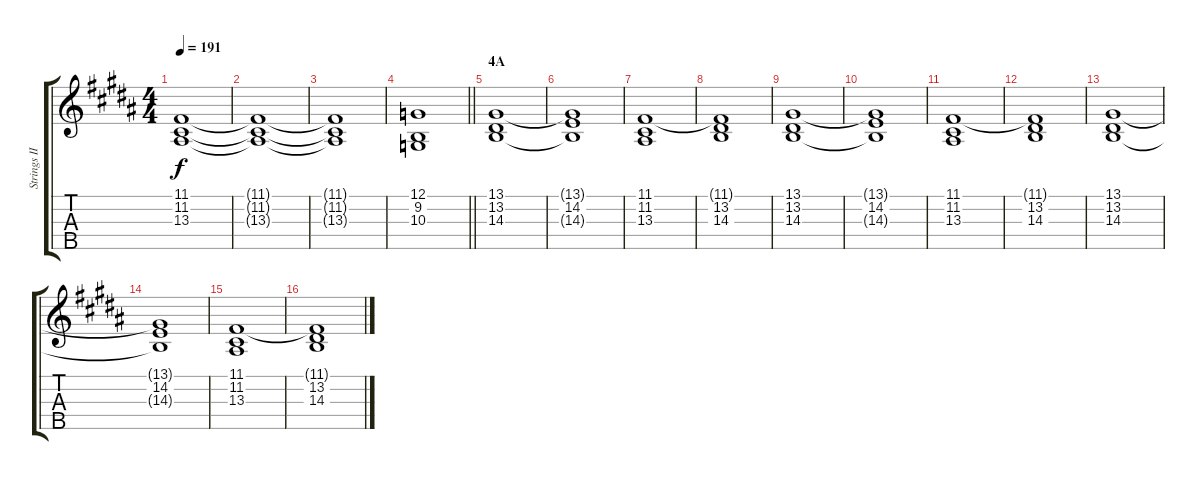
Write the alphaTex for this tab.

\track ("Strings II" "Strings II") {instrument stringensemble1}
\staff {score tabs}
\tuning (G3 D3 A2 E2 B1) {hide}
\ts (4 4)
\tempo 191
\clef g2
\ks b
(11.1 11.2 13.3).1{dy f} |
(11.1{t} 11.2{t} 13.3{t}).1 |
(11.1{t} 11.2{t} 13.3{t}).1 |
\barLineRight lightlight
(12.1 9.2 10.3).1 |
\section ("" "4A")
(13.1 13.2 14.3).1 |
(13.1{t} 14.2 14.3{t}).1 |
(11.1 11.2 13.3).1 |
(11.1{t} 13.2 14.3).1 |
(13.1 13.2 14.3).1 |
(13.1{t} 14.2 14.3{t}).1 |
(11.1 11.2 13.3).1 |
(11.1{t} 13.2 14.3).1 |
(13.1 13.2 14.3).1 |
(13.1{t} 14.2 14.3{t}).1 |
(11.1 11.2 13.3).1 |
(11.1{t} 13.2 14.3).1
